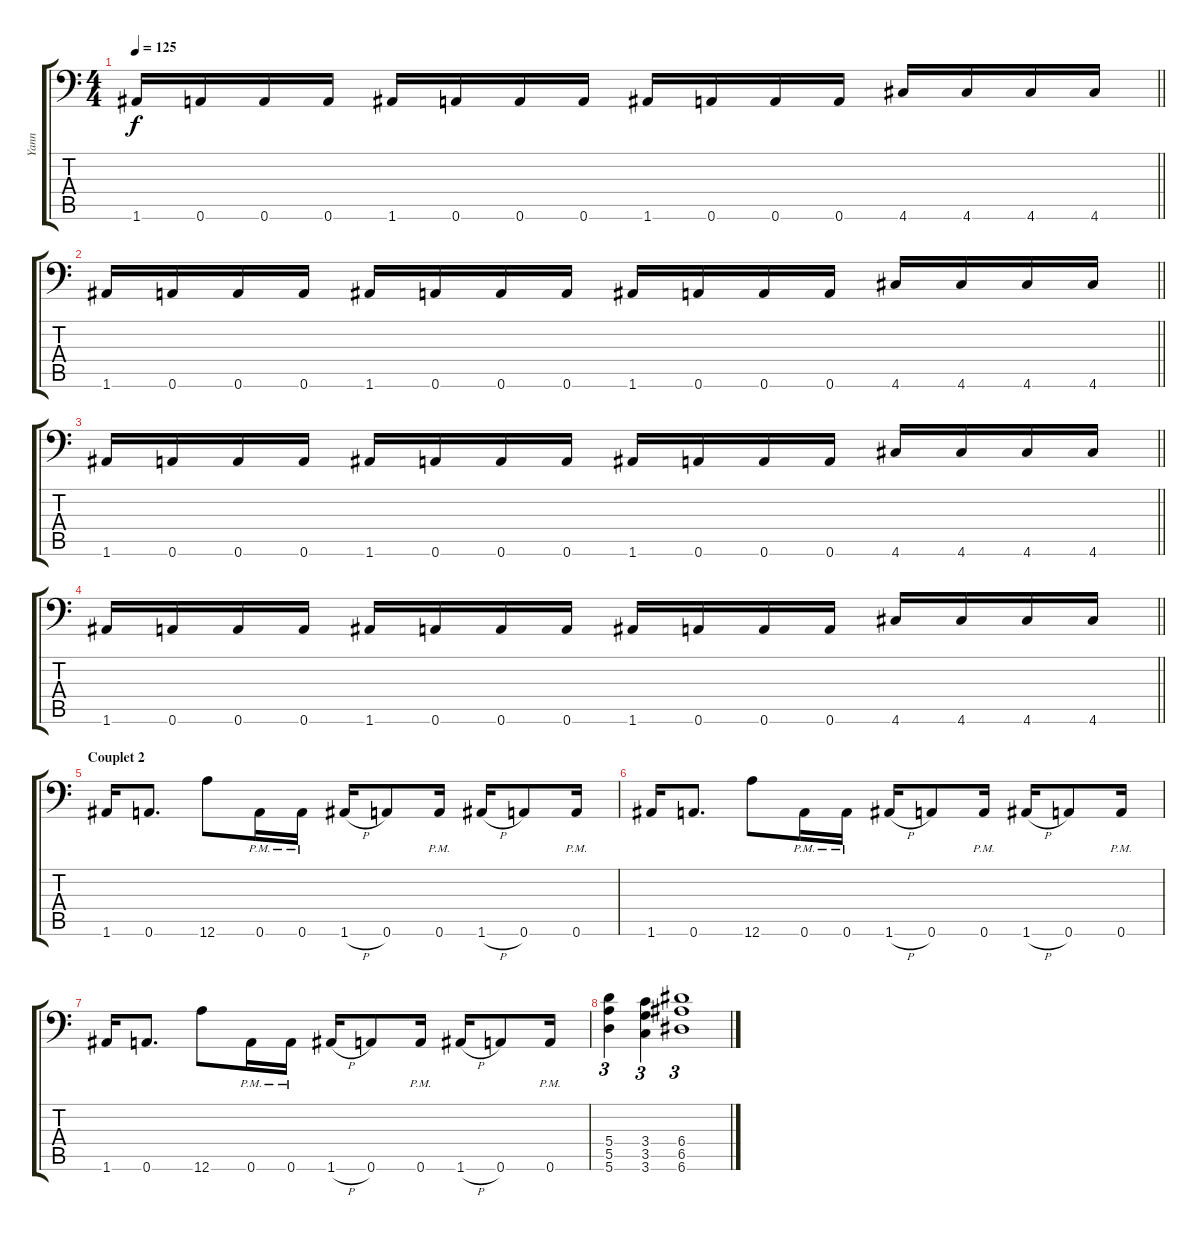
\track ("Yann" "Yann") {instrument distortionguitar}
\staff {score tabs}
\tuning (B3 Gb3 D3 A2 E2 A1) {hide}
\ts (4 4)
\tempo 125
\clef f4
\barLineRight lightlight
\ks c
1.6.16{dy f} 0.6.16 0.6.16 0.6.16 1.6.16 0.6.16 0.6.16 0.6.16 1.6.16 0.6.16 0.6.16 0.6.16 4.6.16 4.6.16 4.6.16 4.6.16 |
\barLineRight lightlight
1.6.16 0.6.16 0.6.16 0.6.16 1.6.16 0.6.16 0.6.16 0.6.16 1.6.16 0.6.16 0.6.16 0.6.16 4.6.16 4.6.16 4.6.16 4.6.16 |
\barLineRight lightlight
1.6.16 0.6.16 0.6.16 0.6.16 1.6.16 0.6.16 0.6.16 0.6.16 1.6.16 0.6.16 0.6.16 0.6.16 4.6.16 4.6.16 4.6.16 4.6.16 |
\barLineRight lightlight
1.6.16 0.6.16 0.6.16 0.6.16 1.6.16 0.6.16 0.6.16 0.6.16 1.6.16 0.6.16 0.6.16 0.6.16 4.6.16 4.6.16 4.6.16 4.6.16 |
\section ("" "Couplet 2")
1.6.16 0.6.8{d} 12.6.8 0.6{pm}.16 0.6{pm}.16 1.6{h}.16 0.6.8 0.6{pm}.16 1.6{h}.16 0.6.8 0.6{pm}.16 |
1.6.16 0.6.8{d} 12.6.8 0.6{pm}.16 0.6{pm}.16 1.6{h}.16 0.6.8 0.6{pm}.16 1.6{h}.16 0.6.8 0.6{pm}.16 |
1.6.16 0.6.8{d} 12.6.8 0.6{pm}.16 0.6{pm}.16 1.6{h}.16 0.6.8 0.6{pm}.16 1.6{h}.16 0.6.8 0.6{pm}.16 |
(5.4 5.5 5.6).4{tu (3 2)} (3.4 3.5 3.6).4{tu (3 2)} (6.4 6.5 6.6).1{tu (3 2)}
